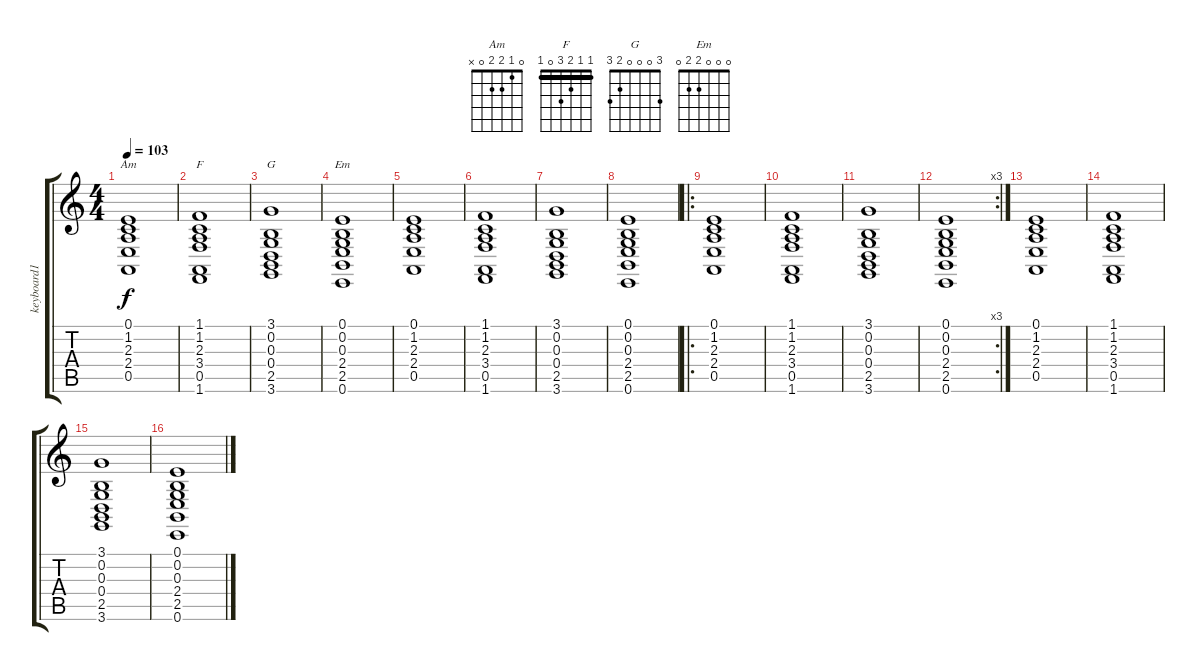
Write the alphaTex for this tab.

\track ("keyboard1" "keyboard1") {instrument pad2warm}
\staff {score tabs}
\tuning (E4 B3 G3 D3 A2 E2) {hide}
\chord ("Am" 0 1 2 2 0 x)
\chord ("F" 1 1 2 3 0 1) {barre 1}
\chord ("G" 3 0 0 0 2 3)
\chord ("Em" 0 0 0 2 2 0)
\ts (4 4)
\tempo 103
\clef g2
\ks c
(0.1 1.2 2.3 2.4 0.5).1{ch "Am" dy f} |
(1.1 1.2 2.3 3.4 0.5 1.6).1{ch "F"} |
(3.1 0.2 0.3 0.4 2.5 3.6).1{ch "G"} |
(0.1 0.2 0.3 2.4 2.5 0.6).1{ch "Em"} |
(0.1 1.2 2.3 2.4 0.5).1 |
(1.1 1.2 2.3 3.4 0.5 1.6).1 |
(3.1 0.2 0.3 0.4 2.5 3.6).1 |
(0.1 0.2 0.3 2.4 2.5 0.6).1 |
\ro
(0.1 1.2 2.3 2.4 0.5).1{volume 8} |
(1.1 1.2 2.3 3.4 0.5 1.6).1 |
(3.1 0.2 0.3 0.4 2.5 3.6).1 |
\rc 3
(0.1 0.2 0.3 2.4 2.5 0.6).1 |
(0.1 1.2 2.3 2.4 0.5).1 |
(1.1 1.2 2.3 3.4 0.5 1.6).1 |
(3.1 0.2 0.3 0.4 2.5 3.6).1 |
(0.1 0.2 0.3 2.4 2.5 0.6).1
